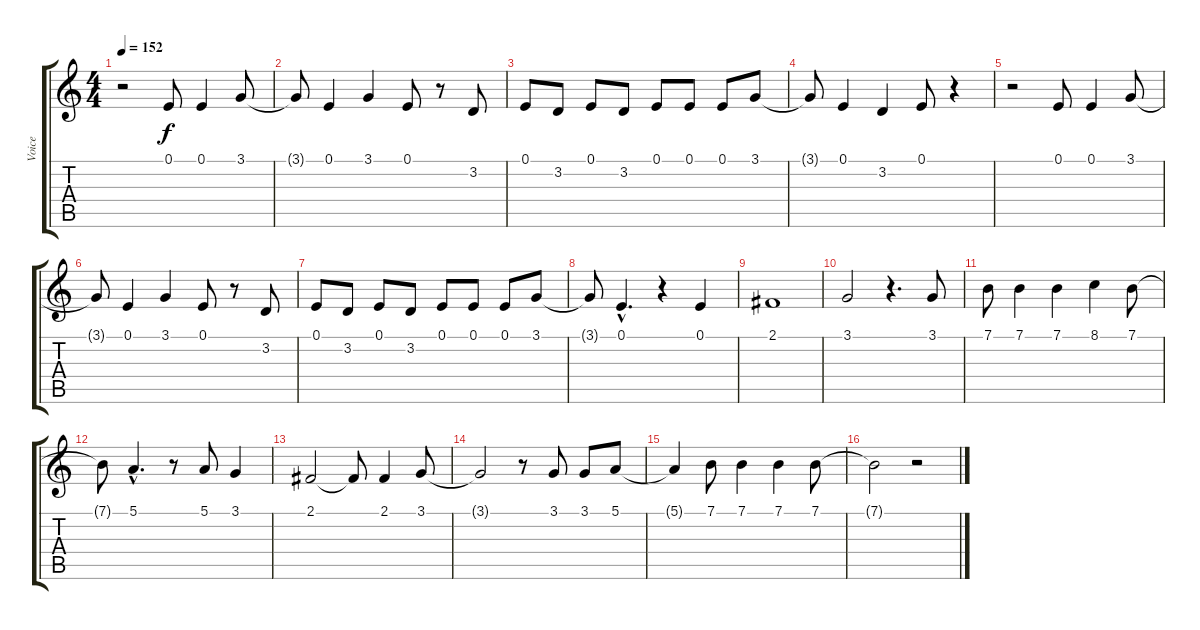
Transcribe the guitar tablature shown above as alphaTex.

\track ("Voice" "Voice") {instrument trumpet}
\staff {score tabs}
\tuning (E4 B3 G3 D3 A2 E2) {hide}
\ts (4 4)
\tempo 152
\clef g2
\ks c
r.2{dy f} 0.1.8 0.1.4 3.1.8 |
3.1{t}.8 0.1.4 3.1.4 0.1.8 r.8 3.2.8 |
0.1.8 3.2.8 0.1.8 3.2.8 0.1.8 0.1.8 0.1.8 3.1.8 |
3.1{t}.8 0.1.4 3.2.4 0.1.8 r.4 |
r.2 0.1.8 0.1.4 3.1.8 |
3.1{t}.8 0.1.4 3.1.4 0.1.8 r.8 3.2.8 |
0.1.8 3.2.8 0.1.8 3.2.8 0.1.8 0.1.8 0.1.8 3.1.8 |
3.1{t}.8 0.1{hac}.4{d} r.4 0.1.4 |
2.1.1 |
3.1.2 r.4{d} 3.1.8 |
7.1.8 7.1.4 7.1.4 8.1.4 7.1.8 |
7.1{t}.8 5.1{hac}.4{d} r.8 5.1.8 3.1.4 |
2.1.2 2.1{t}.8 2.1.4 3.1.8 |
3.1{t}.2 r.8 3.1.8 3.1.8 5.1.8 |
5.1{t}.4 7.1.8 7.1.4 7.1.4 7.1.8 |
7.1{t}.2 r.2
